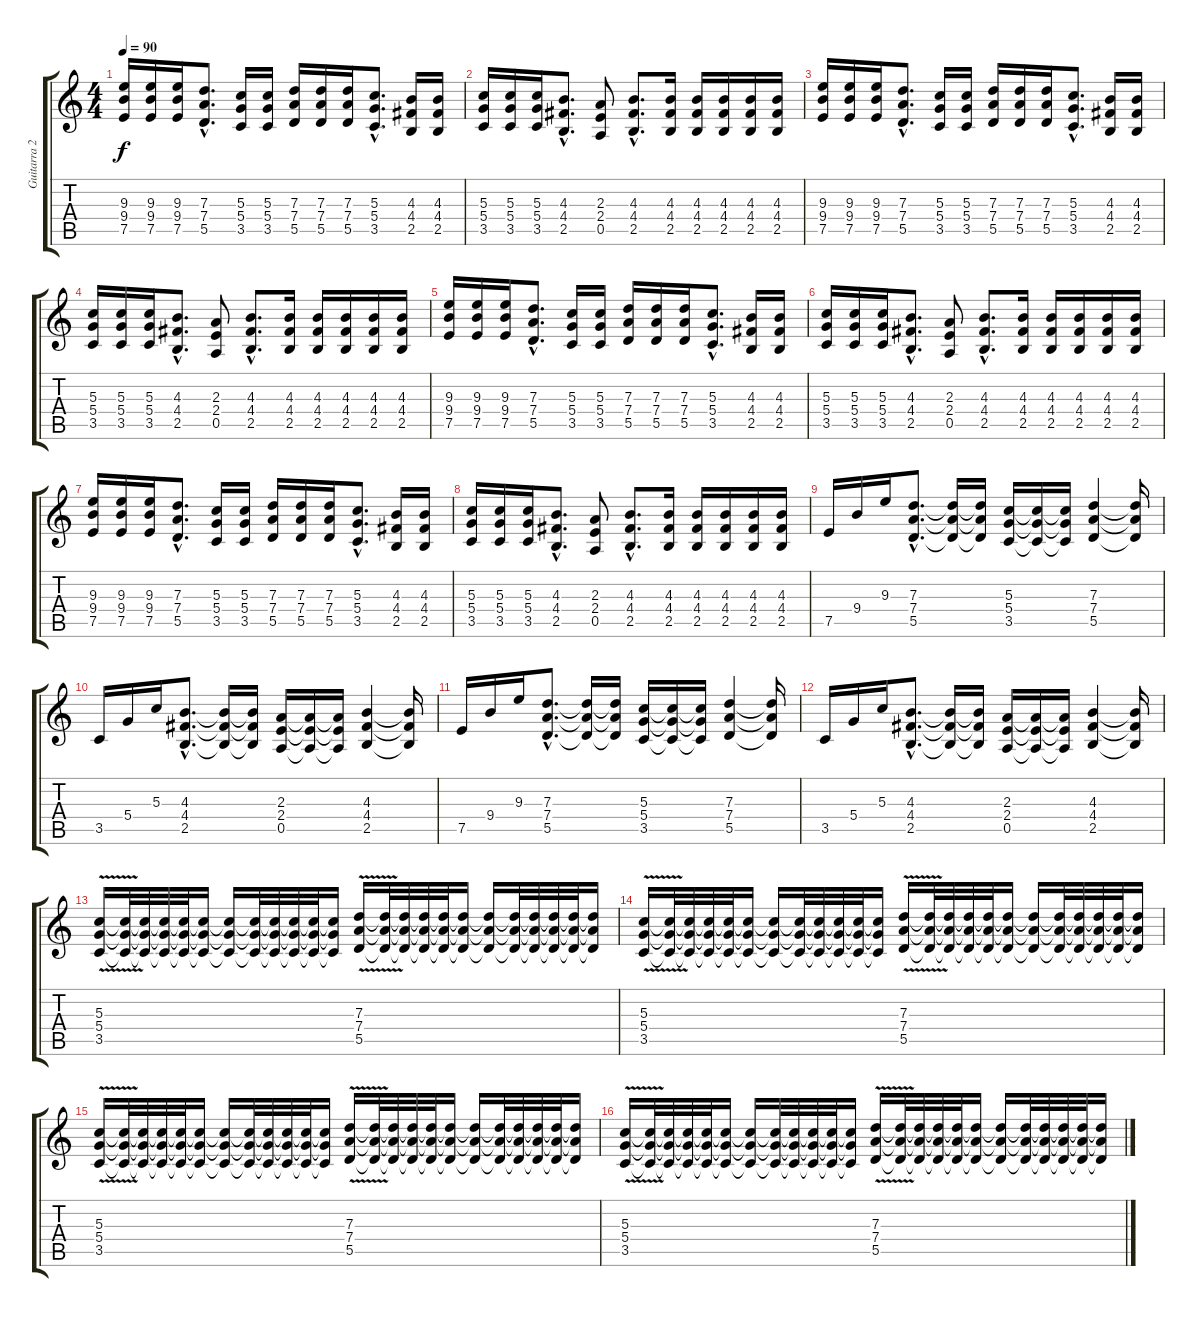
\track ("Guitarra 2" "Guitarra 2") {instrument acousticguitarsteel}
\staff {score tabs}
\tuning (E4 B3 G3 D3 A2 E2) {hide}
\ts (4 4)
\tempo 90
\clef g2
\ks c
(9.3 9.4 7.5).16{dy f} (9.3 9.4 7.5).16 (9.3 9.4 7.5).16 (7.3{hac} 7.4{hac} 5.5{hac}).8{d} (5.3 5.4 3.5).16 (5.3 5.4 3.5).16 (7.3 7.4 5.5).16 (7.3 7.4 5.5).16 (7.3 7.4 5.5).16 (5.3{hac} 5.4{hac} 3.5{hac}).8{d} (4.3 4.4 2.5).16 (4.3 4.4 2.5).16 |
(5.3 5.4 3.5).16 (5.3 5.4 3.5).16 (5.3 5.4 3.5).16 (4.3{hac} 4.4{hac} 2.5{hac}).8{d} (2.3 2.4 0.5).8 (4.3{hac} 4.4{hac} 2.5{hac}).8{d} (4.3 4.4 2.5).16 (4.3 4.4 2.5).16 (4.3 4.4 2.5).16 (4.3 4.4 2.5).16 (4.3 4.4 2.5).16 |
(9.3 9.4 7.5).16 (9.3 9.4 7.5).16 (9.3 9.4 7.5).16 (7.3{hac} 7.4{hac} 5.5{hac}).8{d} (5.3 5.4 3.5).16 (5.3 5.4 3.5).16 (7.3 7.4 5.5).16 (7.3 7.4 5.5).16 (7.3 7.4 5.5).16 (5.3{hac} 5.4{hac} 3.5{hac}).8{d} (4.3 4.4 2.5).16 (4.3 4.4 2.5).16 |
(5.3 5.4 3.5).16 (5.3 5.4 3.5).16 (5.3 5.4 3.5).16 (4.3{hac} 4.4{hac} 2.5{hac}).8{d} (2.3 2.4 0.5).8 (4.3{hac} 4.4{hac} 2.5{hac}).8{d} (4.3 4.4 2.5).16 (4.3 4.4 2.5).16 (4.3 4.4 2.5).16 (4.3 4.4 2.5).16 (4.3 4.4 2.5).16 |
(9.3 9.4 7.5).16 (9.3 9.4 7.5).16 (9.3 9.4 7.5).16 (7.3{hac} 7.4{hac} 5.5{hac}).8{d} (5.3 5.4 3.5).16 (5.3 5.4 3.5).16 (7.3 7.4 5.5).16 (7.3 7.4 5.5).16 (7.3 7.4 5.5).16 (5.3{hac} 5.4{hac} 3.5{hac}).8{d} (4.3 4.4 2.5).16 (4.3 4.4 2.5).16 |
(5.3 5.4 3.5).16 (5.3 5.4 3.5).16 (5.3 5.4 3.5).16 (4.3{hac} 4.4{hac} 2.5{hac}).8{d} (2.3 2.4 0.5).8 (4.3{hac} 4.4{hac} 2.5{hac}).8{d} (4.3 4.4 2.5).16 (4.3 4.4 2.5).16 (4.3 4.4 2.5).16 (4.3 4.4 2.5).16 (4.3 4.4 2.5).16 |
(9.3 9.4 7.5).16 (9.3 9.4 7.5).16 (9.3 9.4 7.5).16 (7.3{hac} 7.4{hac} 5.5{hac}).8{d} (5.3 5.4 3.5).16 (5.3 5.4 3.5).16 (7.3 7.4 5.5).16 (7.3 7.4 5.5).16 (7.3 7.4 5.5).16 (5.3{hac} 5.4{hac} 3.5{hac}).8{d} (4.3 4.4 2.5).16 (4.3 4.4 2.5).16 |
(5.3 5.4 3.5).16 (5.3 5.4 3.5).16 (5.3 5.4 3.5).16 (4.3{hac} 4.4{hac} 2.5{hac}).8{d} (2.3 2.4 0.5).8 (4.3{hac} 4.4{hac} 2.5{hac}).8{d} (4.3 4.4 2.5).16 (4.3 4.4 2.5).16 (4.3 4.4 2.5).16 (4.3 4.4 2.5).16 (4.3 4.4 2.5).16 |
7.5.16 9.4.16 9.3.16 (7.3{hac} 7.4{hac} 5.5{hac}).8{d} (7.3{t} 7.4{t} 5.5{t}).16 (7.3{t} 7.4{t} 5.5{t}).16 (5.3 5.4 3.5).16 (5.3{t} 5.4{t} 3.5{t}).16 (5.3{t} 5.4{t} 3.5{t}).16 (7.3 7.4 5.5).4 (7.3{t} 7.4{t} 5.5{t}).16 |
3.5.16 5.4.16 5.3.16 (4.3{hac} 4.4{hac} 2.5{hac}).8{d} (4.3{t} 4.4{t} 2.5{t}).16 (4.3{t} 4.4{t} 2.5{t}).16 (2.3 2.4 0.5).16 (2.3{t} 2.4{t} 0.5{t}).16 (2.3{t} 2.4{t} 0.5{t}).16 (4.3 4.4 2.5).4 (4.3{t} 4.4{t} 2.5{t}).16 |
7.5.16 9.4.16 9.3.16 (7.3{hac} 7.4{hac} 5.5{hac}).8{d} (7.3{t} 7.4{t} 5.5{t}).16 (7.3{t} 7.4{t} 5.5{t}).16 (5.3 5.4 3.5).16 (5.3{t} 5.4{t} 3.5{t}).16 (5.3{t} 5.4{t} 3.5{t}).16 (7.3 7.4 5.5).4 (7.3{t} 7.4{t} 5.5{t}).16 |
3.5.16 5.4.16 5.3.16 (4.3{hac} 4.4{hac} 2.5{hac}).8{d} (4.3{t} 4.4{t} 2.5{t}).16 (4.3{t} 4.4{t} 2.5{t}).16 (2.3 2.4 0.5).16 (2.3{t} 2.4{t} 0.5{t}).16 (2.3{t} 2.4{t} 0.5{t}).16 (4.3 4.4 2.5).4 (4.3{t} 4.4{t} 2.5{t}).16 |
(5.3 5.4 3.5{v}).16 (5.3{t} 5.4{t} 3.5{t}).32 (5.3{t} 5.4{t} 3.5{t}).32 (5.3{t} 5.4{t} 3.5{t}).32 (5.3{t} 5.4{t} 3.5{t}).32 (5.3{t} 5.4{t} 3.5{t}).16 (5.3{t} 5.4{t} 3.5{t}).16 (5.3{t} 5.4{t} 3.5{t}).32 (5.3{t} 5.4{t} 3.5{t}).32 (5.3{t} 5.4{t} 3.5{t}).32 (5.3{t} 5.4{t} 3.5{t}).32 (5.3{t} 5.4{t} 3.5{t}).16 (7.3 7.4 5.5{v}).16 (7.3{t} 7.4{t} 5.5{t}).32 (7.3{t} 7.4{t} 5.5{t}).32 (7.3{t} 7.4{t} 5.5{t}).32 (7.3{t} 7.4{t} 5.5{t}).32 (7.3{t} 7.4{t} 5.5{t}).16 (7.3{t} 7.4{t} 5.5{t}).16 (7.3{t} 7.4{t} 5.5{t}).32 (7.3{t} 7.4{t} 5.5{t}).32 (7.3{t} 7.4{t} 5.5{t}).32 (7.3{t} 7.4{t} 5.5{t}).32 (7.3{t} 7.4{t} 5.5{t}).16 |
(5.3 5.4 3.5{v}).16 (5.3{t} 5.4{t} 3.5{t}).32 (5.3{t} 5.4{t} 3.5{t}).32 (5.3{t} 5.4{t} 3.5{t}).32 (5.3{t} 5.4{t} 3.5{t}).32 (5.3{t} 5.4{t} 3.5{t}).16 (5.3{t} 5.4{t} 3.5{t}).16 (5.3{t} 5.4{t} 3.5{t}).32 (5.3{t} 5.4{t} 3.5{t}).32 (5.3{t} 5.4{t} 3.5{t}).32 (5.3{t} 5.4{t} 3.5{t}).32 (5.3{t} 5.4{t} 3.5{t}).16 (7.3 7.4 5.5{v}).16 (7.3{t} 7.4{t} 5.5{t}).32 (7.3{t} 7.4{t} 5.5{t}).32 (7.3{t} 7.4{t} 5.5{t}).32 (7.3{t} 7.4{t} 5.5{t}).32 (7.3{t} 7.4{t} 5.5{t}).16 (7.3{t} 7.4{t} 5.5{t}).16 (7.3{t} 7.4{t} 5.5{t}).32 (7.3{t} 7.4{t} 5.5{t}).32 (7.3{t} 7.4{t} 5.5{t}).32 (7.3{t} 7.4{t} 5.5{t}).32 (7.3{t} 7.4{t} 5.5{t}).16 |
(5.3 5.4 3.5{v}).16 (5.3{t} 5.4{t} 3.5{t}).32 (5.3{t} 5.4{t} 3.5{t}).32 (5.3{t} 5.4{t} 3.5{t}).32 (5.3{t} 5.4{t} 3.5{t}).32 (5.3{t} 5.4{t} 3.5{t}).16 (5.3{t} 5.4{t} 3.5{t}).16 (5.3{t} 5.4{t} 3.5{t}).32 (5.3{t} 5.4{t} 3.5{t}).32 (5.3{t} 5.4{t} 3.5{t}).32 (5.3{t} 5.4{t} 3.5{t}).32 (5.3{t} 5.4{t} 3.5{t}).16 (7.3 7.4 5.5{v}).16 (7.3{t} 7.4{t} 5.5{t}).32 (7.3{t} 7.4{t} 5.5{t}).32 (7.3{t} 7.4{t} 5.5{t}).32 (7.3{t} 7.4{t} 5.5{t}).32 (7.3{t} 7.4{t} 5.5{t}).16 (7.3{t} 7.4{t} 5.5{t}).16 (7.3{t} 7.4{t} 5.5{t}).32 (7.3{t} 7.4{t} 5.5{t}).32 (7.3{t} 7.4{t} 5.5{t}).32 (7.3{t} 7.4{t} 5.5{t}).32 (7.3{t} 7.4{t} 5.5{t}).16 |
(5.3 5.4 3.5{v}).16 (5.3{t} 5.4{t} 3.5{t}).32 (5.3{t} 5.4{t} 3.5{t}).32 (5.3{t} 5.4{t} 3.5{t}).32 (5.3{t} 5.4{t} 3.5{t}).32 (5.3{t} 5.4{t} 3.5{t}).16 (5.3{t} 5.4{t} 3.5{t}).16 (5.3{t} 5.4{t} 3.5{t}).32 (5.3{t} 5.4{t} 3.5{t}).32 (5.3{t} 5.4{t} 3.5{t}).32 (5.3{t} 5.4{t} 3.5{t}).32 (5.3{t} 5.4{t} 3.5{t}).16 (7.3 7.4 5.5{v}).16 (7.3{t} 7.4{t} 5.5{t}).32 (7.3{t} 7.4{t} 5.5{t}).32 (7.3{t} 7.4{t} 5.5{t}).32 (7.3{t} 7.4{t} 5.5{t}).32 (7.3{t} 7.4{t} 5.5{t}).16 (7.3{t} 7.4{t} 5.5{t}).16 (7.3{t} 7.4{t} 5.5{t}).32 (7.3{t} 7.4{t} 5.5{t}).32 (7.3{t} 7.4{t} 5.5{t}).32 (7.3{t} 7.4{t} 5.5{t}).32 (7.3{t} 7.4{t} 5.5{t}).16
